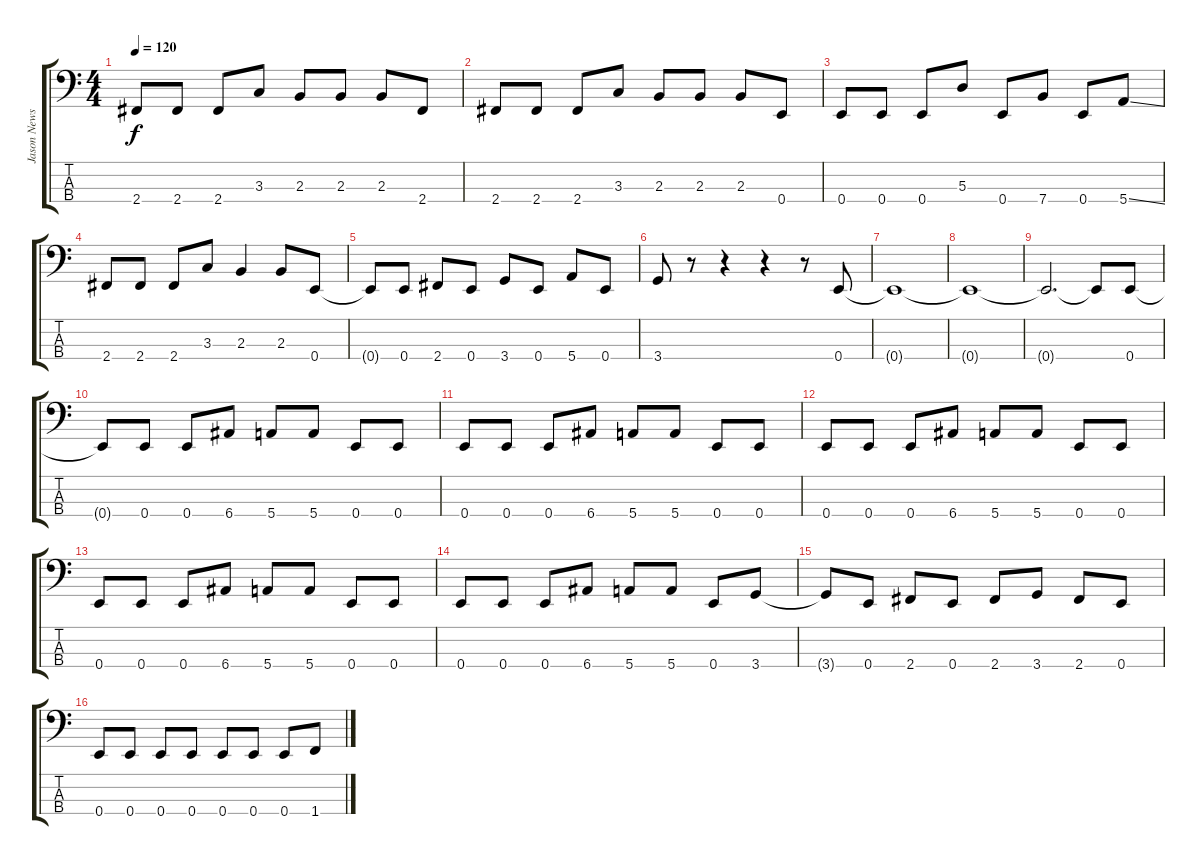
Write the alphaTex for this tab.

\track ("Jason Newsted (Bass)" "Jason News") {instrument electricbasspick}
\staff {score tabs}
\tuning (G2 D2 A1 E1) {hide}
\ts (4 4)
\tempo 120
\clef f4
\ks c
2.4.8{dy f} 2.4.8 2.4.8 3.3.8 2.3.8 2.3.8 2.3.8 2.4.8 |
2.4.8 2.4.8 2.4.8 3.3.8 2.3.8 2.3.8 2.3.8 0.4.8 |
0.4.8 0.4.8 0.4.8 5.3.8 0.4.8 7.4.8 0.4.8 5.4{ss}.8 |
2.4.8 2.4.8 2.4.8 3.3.8 2.3.4 2.3.8 0.4.8 |
0.4{t}.8 0.4.8 2.4.8 0.4.8 3.4.8 0.4.8 5.4.8 0.4.8 |
3.4.8 r.8 r.4 r.4 r.8 0.4.8 |
0.4{t}.1 |
0.4{t}.1 |
0.4{t}.2{d} 0.4{t}.8 0.4.8 |
0.4{t}.8 0.4.8 0.4.8 6.4.8 5.4.8 5.4.8 0.4.8 0.4.8 |
0.4.8 0.4.8 0.4.8 6.4.8 5.4.8 5.4.8 0.4.8 0.4.8 |
0.4.8 0.4.8 0.4.8 6.4.8 5.4.8 5.4.8 0.4.8 0.4.8 |
0.4.8 0.4.8 0.4.8 6.4.8 5.4.8 5.4.8 0.4.8 0.4.8 |
0.4.8 0.4.8 0.4.8 6.4.8 5.4.8 5.4.8 0.4.8 3.4.8 |
3.4{t}.8 0.4.8 2.4.8 0.4.8 2.4.8 3.4.8 2.4.8 0.4.8 |
0.4.8 0.4.8 0.4.8 0.4.8 0.4.8 0.4.8 0.4.8 1.4.8
